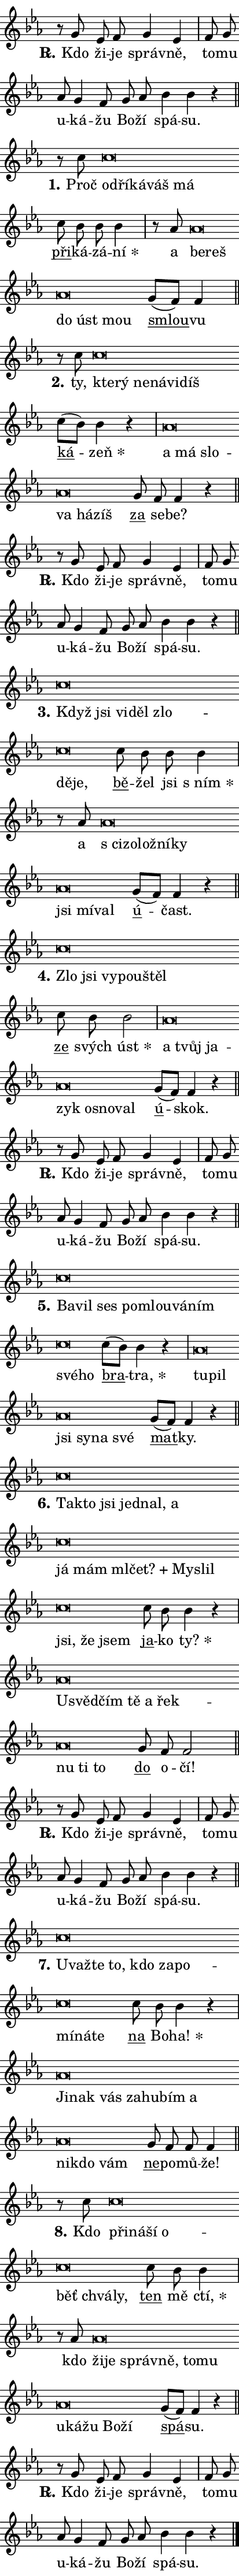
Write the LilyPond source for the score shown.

\version "2.22.1"
\header { tagline = "" }
\paper {
  indent = 0\cm
  top-margin = 0\cm
  right-margin = 0\cm
  bottom-margin = 0\cm
  left-margin = 0\cm
  paper-width = 7\cm
  page-breaking = #ly:one-page-breaking
  system-system-spacing.basic-distance = #11
  score-system-spacing.basic-distance = #11
  ragged-last = ##f
}


%% Author: Thomas Morley
%% https://lists.gnu.org/archive/html/lilypond-user/2020-05/msg00002.html
#(define (line-position grob)
"Returns position of @var[grob} in current system:
   @code{'start}, if at first time-step
   @code{'end}, if at last time-step
   @code{'middle} otherwise
"
  (let* ((col (ly:item-get-column grob))
         (ln (ly:grob-object col 'left-neighbor))
         (rn (ly:grob-object col 'right-neighbor))
         (col-to-check-left (if (ly:grob? ln) ln col))
         (col-to-check-right (if (ly:grob? rn) rn col))
         (break-dir-left
           (and
             (ly:grob-property col-to-check-left 'non-musical #f)
             (ly:item-break-dir col-to-check-left)))
         (break-dir-right
           (and
             (ly:grob-property col-to-check-right 'non-musical #f)
             (ly:item-break-dir col-to-check-right))))
        (cond ((eqv? 1 break-dir-left) 'start)
              ((eqv? -1 break-dir-right) 'end)
              (else 'middle))))

#(define (tranparent-at-line-position vctor)
  (lambda (grob)
  "Relying on @code{line-position} select the relevant enry from @var{vctor}.
Used to determine transparency,"
    (case (line-position grob)
      ((end) (not (vector-ref vctor 0)))
      ((middle) (not (vector-ref vctor 1)))
      ((start) (not (vector-ref vctor 2))))))

noteHeadBreakVisibility =
#(define-music-function (break-visibility)(vector?)
"Makes @code{NoteHead}s transparent relying on @var{break-visibility}"
#{
  \override NoteHead.transparent =
    #(tranparent-at-line-position break-visibility)
#})

#(define delete-ledgers-for-transparent-note-heads
  (lambda (grob)
    "Reads whether a @code{NoteHead} is transparent.
If so this @code{NoteHead} is removed from @code{'note-heads} from
@var{grob}, which is supposed to be @code{LedgerLineSpanner}.
As a result ledgers are not printed for this @code{NoteHead}"
    (let* ((nhds-array (ly:grob-object grob 'note-heads))
           (nhds-list
             (if (ly:grob-array? nhds-array)
                 (ly:grob-array->list nhds-array)
                 '()))
           ;; Relies on the transparent-property being done before
           ;; Staff.LedgerLineSpanner.after-line-breaking is executed.
           ;; This is fragile ...
           (to-keep
             (remove
               (lambda (nhd)
                 (ly:grob-property nhd 'transparent #f))
               nhds-list)))
      ;; TODO find a better method to iterate over grob-arrays, similiar
      ;; to filter/remove etc for lists
      ;; For now rebuilt from scratch
      (set! (ly:grob-object grob 'note-heads)  '())
      (for-each
        (lambda (nhd)
          (ly:pointer-group-interface::add-grob grob 'note-heads nhd))
        to-keep))))

hideNotes = {
  \noteHeadBreakVisibility #begin-of-line-visible
}
unHideNotes = {
  \noteHeadBreakVisibility #all-visible
}

% work-around for resetting accidentals
% https://lilypond.org/doc/v2.23/Documentation/notation/displaying-rhythms#unmetered-music
cadenzaMeasure = {
  \cadenzaOff
  \partial 1024 s1024
  \cadenzaOn
}

#(define-markup-command (accent layout props text) (markup?)
  "Underline accented syllable"
  (interpret-markup layout props
    #{\markup \override #'(offset . 4.3) \underline { #text }#}))

responsum = \markup \concat {
  "R" \hspace #-1.05 \path #0.1 #'((moveto 0 0.07) (lineto 0.9 0.8)) \hspace #0.05 "."
}

\layout {
    \context {
        \Staff
        \remove "Time_signature_engraver"
        \override LedgerLineSpanner.after-line-breaking = #delete-ledgers-for-transparent-note-heads
    }
    \context {
        \Voice {
            \override NoteHead.output-attributes = #'((class . "notehead"))
            \override Hairpin.height = #0.55
        }
    }
    \context {
        \Lyrics {
            \override StanzaNumber.output-attributes = #'((class . "stanzanumber"))
            \override LyricSpace.minimum-distance = #0.9
            \override LyricText.font-name = #"TeX Gyre Schola"
            \override LyricText.font-size = 1
            \override StanzaNumber.font-name = #"TeX Gyre Schola Bold"
            \override StanzaNumber.font-size = 1
        }
    }
}

% magnetic-lyrics.ily
%
%   written by
%     Jean Abou Samra <jean@abou-samra.fr>
%     Werner Lemberg <wl@gnu.org>
%
%   adapted by
%     Jiri Hon <jiri.hon@gmail.com>
%
% Version 2022-Apr-15

% https://www.mail-archive.com/lilypond-user@gnu.org/msg149350.html

#(define (Left_hyphen_pointer_engraver context)
   "Collect syllable-hyphen-syllable occurrences in lyrics and store
them in properties.  This engraver only looks to the left.  For
example, if the lyrics input is @code{foo -- bar}, it does the
following.

@itemize @bullet
@item
Set the @code{text} property of the @code{LyricHyphen} grob between
@q{foo} and @q{bar} to @code{foo}.

@item
Set the @code{left-hyphen} property of the @code{LyricText} grob with
text @q{foo} to the @code{LyricHyphen} grob between @q{foo} and
@q{bar}.
@end itemize

Use this auxiliary engraver in combination with the
@code{lyric-@/text::@/apply-@/magnetic-@/offset!} hook."
   (let ((hyphen #f)
         (text #f))
     (make-engraver
      (acknowledgers
       ((lyric-syllable-interface engraver grob source-engraver)
        (set! text grob)))
      (end-acknowledgers
       ((lyric-hyphen-interface engraver grob source-engraver)
        ;(when (not (grob::has-interface grob 'lyric-space-interface))
          (set! hyphen grob)));)
      ((stop-translation-timestep engraver)
       (when (and text hyphen)
         (ly:grob-set-object! text 'left-hyphen hyphen))
       (set! text #f)
       (set! hyphen #f)))))

#(define (lyric-text::apply-magnetic-offset! grob)
   "If the space between two syllables is less than the value in
property @code{LyricText@/.details@/.squash-threshold}, move the right
syllable to the left so that it gets concatenated with the left
syllable.

Use this function as a hook for
@code{LyricText@/.after-@/line-@/breaking} if the
@code{Left_@/hyphen_@/pointer_@/engraver} is active."
   (let ((hyphen (ly:grob-object grob 'left-hyphen #f)))
     (when hyphen
       (let ((left-text (ly:spanner-bound hyphen LEFT)))
         (when (grob::has-interface left-text 'lyric-syllable-interface)
           (let* ((common (ly:grob-common-refpoint grob left-text X))
                  (this-x-ext (ly:grob-extent grob common X))
                  (left-x-ext
                   (begin
                     ;; Trigger magnetism for left-text.
                     (ly:grob-property left-text 'after-line-breaking)
                     (ly:grob-extent left-text common X)))
                  ;; `delta` is the gap width between two syllables.
                  (delta (- (interval-start this-x-ext)
                            (interval-end left-x-ext)))
                  (details (ly:grob-property grob 'details))
                  (threshold (assoc-get 'squash-threshold details 0.2)))
             (when (< delta threshold)
               (let* (;; We have to manipulate the input text so that
                      ;; ligatures crossing syllable boundaries are not
                      ;; disabled.  For languages based on the Latin
                      ;; script this is essentially a beautification.
                      ;; However, for non-Western scripts it can be a
                      ;; necessity.
                      (lt (ly:grob-property left-text 'text))
                      (rt (ly:grob-property grob 'text))
                      (is-space (grob::has-interface hyphen 'lyric-space-interface))
                      (space (if is-space " " ""))
                      (space-markup (grob-interpret-markup grob " "))
                      (space-size (interval-length (ly:stencil-extent space-markup X)))
                      (extra-delta (if is-space space-size 0))
                      ;; Append new syllable.
                      (ltrt-space (if (and (string? lt) (string? rt))
                                (string-append lt space rt)
                                (make-concat-markup (list lt space rt))))
                      ;; Right-align `ltrt` to the right side.
                      (ltrt-space-markup (grob-interpret-markup
                               grob
                               (make-translate-markup
                                (cons (interval-length this-x-ext) 0)
                                (make-right-align-markup ltrt-space)))))
                 (begin
                   ;; Don't print `left-text`.
                   (ly:grob-set-property! left-text 'stencil #f)
                   ;; Set text and stencil (which holds all collected
                   ;; syllables so far) and shift it to the left.
                   (ly:grob-set-property! grob 'text ltrt-space)
                   (ly:grob-set-property! grob 'stencil ltrt-space-markup)
                   (ly:grob-translate-axis! grob (- (- delta extra-delta)) X))))))))))


#(define (lyric-hyphen::displace-bounds-first grob)
   ;; Make very sure this callback isn't triggered too early.
   (let ((left (ly:spanner-bound grob LEFT))
         (right (ly:spanner-bound grob RIGHT)))
     (ly:grob-property left 'after-line-breaking)
     (ly:grob-property right 'after-line-breaking)
     (ly:lyric-hyphen::print grob)))

squashThreshold = #0.4

\layout {
  \context {
    \Lyrics
    \consists #Left_hyphen_pointer_engraver
    \override LyricText.after-line-breaking =
      #lyric-text::apply-magnetic-offset!
    \override LyricHyphen.stencil = #lyric-hyphen::displace-bounds-first
    \override LyricText.details.squash-threshold = \squashThreshold
    \override LyricHyphen.minimum-distance = 0
    \override LyricHyphen.minimum-length = \squashThreshold
  }
}

squash = \override LyricText.details.squash-threshold = 9999
unSquash = \override LyricText.details.squash-threshold = \squashThreshold

left = \override LyricText.self-alignment-X = #LEFT
unLeft = \revert LyricText.self-alignment-X

starOffset = #(lambda (grob) 
                (let ((x_offset (ly:self-alignment-interface::aligned-on-x-parent grob)))
                  (if (= x_offset 0) 0 (+ x_offset 1.2))))

star = #(define-music-function (syllable)(string?)
"Append star separator at the end of a syllable"
#{
  \once \override LyricText.X-offset = #starOffset
  \lyricmode { \markup {
    #syllable
    \override #'((font-name . "TeX Gyre Schola Bold")) \hspace #0.2 \lower #0.65 \larger "*"
  } }
#})

starAccent = #(define-music-function (syllable)(string?)
"Append star separator at the end of a syllable and make accent"
#{
  \once \override LyricText.X-offset = #starOffset
  \lyricmode { \markup {
    \accent #syllable
    \override #'((font-name . "TeX Gyre Schola Bold")) \hspace #0.2 \lower #0.65 \larger "*"
  } }
#})

breath = #(define-music-function (syllable)(string?)
"Append breathing indicator at the end of a syllable"
#{
  \lyricmode { \markup { #syllable "+" } }
#})

optionalBreath = #(define-music-function (syllable)(string?)
"Append optional breathing indicator at the end of a syllable"
#{
  \lyricmode { \markup { #syllable "(+)" } }
#})


\score {
    <<
        \new Voice = "melody" { \cadenzaOn \key es \major \relative { r8 g' es f g4 es \cadenzaMeasure \bar "|" f8 g \bar "" as g4 f8 \bar "" g as \bar "" bes4 bes r \cadenzaMeasure \bar "||" \break }
\relative { r8 c''8 c\breve*1/16 \hideNotes \breve*1/16 \bar "" \breve*1/16 \bar "" \breve*1/16 \breve*1/16 \bar "" \unHideNotes \bar "" c8 bes bes bes4 \cadenzaMeasure \bar "|" r8 as8 as\breve*1/16 \hideNotes \breve*1/16 \bar "" \breve*1/16 \bar "" \breve*1/16 \breve*1/16 \bar "" \unHideNotes \bar "" g8[( f)] f4 \cadenzaMeasure \bar "||" \break }
\relative { r8 c''8 c\breve*1/16 \hideNotes \breve*1/16 \bar "" \breve*1/16 \bar "" \breve*1/16 \bar "" \breve*1/16 \breve*1/16 \bar "" \unHideNotes \bar "" c8[( bes)] bes4 r \cadenzaMeasure \bar "|" as\breve*1/16 \hideNotes \breve*1/16 \bar "" \breve*1/16 \bar "" \breve*1/16 \bar "" \breve*1/16 \breve*1/16 \bar "" \unHideNotes \bar "" g8 f f4 r \cadenzaMeasure \bar "||" \break }
\relative { r8 g' es f g4 es \cadenzaMeasure \bar "|" f8 g \bar "" as g4 f8 \bar "" g as \bar "" bes4 bes r \cadenzaMeasure \bar "||" \break }
\relative { c''\breve*1/16 \hideNotes \breve*1/16 \bar "" \breve*1/16 \bar "" \breve*1/16 \bar "" \breve*1/16 \bar "" \breve*1/16 \breve*1/16 \bar "" \unHideNotes \bar "" c8 bes bes bes4 \cadenzaMeasure \bar "|" r8 as8 as\breve*1/16 \hideNotes \breve*1/16 \bar "" \breve*1/16 \bar "" \breve*1/16 \bar "" \breve*1/16 \bar "" \breve*1/16 \bar "" \breve*1/16 \breve*1/16 \bar "" \unHideNotes \bar "" g8[( f)] f4 r \cadenzaMeasure \bar "||" \break }
\relative { c''\breve*1/16 \hideNotes \breve*1/16 \bar "" \breve*1/16 \bar "" \breve*1/16 \breve*1/16 \bar "" \unHideNotes \bar "" c8 bes bes2 \cadenzaMeasure \bar "|" as\breve*1/16 \hideNotes \breve*1/16 \bar "" \breve*1/16 \bar "" \breve*1/16 \bar "" \breve*1/16 \bar "" \breve*1/16 \breve*1/16 \bar "" \unHideNotes \bar "" g8[( f)] f4 r \cadenzaMeasure \bar "||" \break }
\relative { r8 g' es f g4 es \cadenzaMeasure \bar "|" f8 g \bar "" as g4 f8 \bar "" g as \bar "" bes4 bes r \cadenzaMeasure \bar "||" \break }
\relative { c''\breve*1/16 \hideNotes \breve*1/16 \bar "" \breve*1/16 \bar "" \breve*1/16 \bar "" \breve*1/16 \bar "" \breve*1/16 \bar "" \breve*1/16 \bar "" \breve*1/16 \breve*1/16 \bar "" \unHideNotes \bar "" c8[( bes)] bes4 r \cadenzaMeasure \bar "|" as\breve*1/16 \hideNotes \breve*1/16 \bar "" \breve*1/16 \bar "" \breve*1/16 \bar "" \breve*1/16 \breve*1/16 \bar "" \unHideNotes \bar "" g8[( f)] f4 r \cadenzaMeasure \bar "||" \break }
\relative { c''\breve*1/16 \hideNotes \breve*1/16 \bar "" \breve*1/16 \bar "" \breve*1/16 \bar "" \breve*1/16 \bar "" \breve*1/16 \bar "" \breve*1/16 \bar "" \breve*1/16 \bar "" \breve*1/16 \bar "" \breve*1/16 \bar "" \breve*1/16 \bar "" \breve*1/16 \bar "" \breve*1/16 \bar "" \breve*1/16 \breve*1/16 \bar "" \unHideNotes \bar "" c8 bes bes4 r \cadenzaMeasure \bar "|" as\breve*1/16 \hideNotes \breve*1/16 \bar "" \breve*1/16 \bar "" \breve*1/16 \bar "" \breve*1/16 \bar "" \breve*1/16 \bar "" \breve*1/16 \bar "" \breve*1/16 \breve*1/16 \bar "" \unHideNotes \bar "" g8 f f2 \cadenzaMeasure \bar "||" \break }
\relative { r8 g' es f g4 es \cadenzaMeasure \bar "|" f8 g \bar "" as g4 f8 \bar "" g as \bar "" bes4 bes r \cadenzaMeasure \bar "||" \break }
\relative { c''\breve*1/16 \hideNotes \breve*1/16 \bar "" \breve*1/16 \bar "" \breve*1/16 \bar "" \breve*1/16 \bar "" \breve*1/16 \bar "" \breve*1/16 \bar "" \breve*1/16 \bar "" \breve*1/16 \breve*1/16 \bar "" \unHideNotes \bar "" c8 bes bes4 r \cadenzaMeasure \bar "|" as\breve*1/16 \hideNotes \breve*1/16 \bar "" \breve*1/16 \bar "" \breve*1/16 \bar "" \breve*1/16 \bar "" \breve*1/16 \bar "" \breve*1/16 \bar "" \breve*1/16 \bar "" \breve*1/16 \breve*1/16 \bar "" \unHideNotes \bar "" g8 f f f4 \cadenzaMeasure \bar "||" \break }
\relative { r8 c''8 c\breve*1/16 \hideNotes \breve*1/16 \bar "" \breve*1/16 \bar "" \breve*1/16 \bar "" \breve*1/16 \bar "" \breve*1/16 \breve*1/16 \bar "" \unHideNotes \bar "" c8 bes bes4 \cadenzaMeasure \bar "|" r8 as8 as\breve*1/16 \hideNotes \breve*1/16 \bar "" \breve*1/16 \bar "" \breve*1/16 \bar "" \breve*1/16 \bar "" \breve*1/16 \bar "" \breve*1/16 \bar "" \breve*1/16 \bar "" \breve*1/16 \bar "" \breve*1/16 \breve*1/16 \bar "" \unHideNotes \bar "" g8[( f)] f4 r \cadenzaMeasure \bar "||" \break }
\relative { r8 g' es f g4 es \cadenzaMeasure \bar "|" f8 g \bar "" as g4 f8 \bar "" g as \bar "" bes4 bes r \cadenzaMeasure \bar "||" \break } \bar "|." }
        \new Lyrics \lyricsto "melody" { \lyricmode { \set stanza = \responsum
Kdo ži -- je správ -- ně, to -- mu u -- ká -- žu Bo -- ží spá -- su.
\set stanza = "1."
Proč \left od -- \squash ří -- ká -- váš má \unLeft \unSquash \markup \accent při -- ká -- zá -- \star ní a \left be -- \squash reš do úst mou \unLeft \unSquash \markup \accent smlou -- vu
\set stanza = "2."
ty, \left kte -- \squash rý ne -- ná -- vi -- díš \unLeft \unSquash \markup \accent ká -- \star zeň \left a \squash má slo -- va há -- zíš \unLeft \unSquash \markup \accent za se -- be?
\set stanza = \responsum
Kdo ži -- je správ -- ně, to -- mu u -- ká -- žu Bo -- ží spá -- su.
\set stanza = "3."
\left Když \squash jsi vi -- děl zlo -- dě -- je, \unLeft \unSquash \markup \accent bě -- žel jsi \star "s ním" a \left "s ci" -- \squash zo -- lož -- ní -- ky jsi mí -- val \unLeft \unSquash \markup \accent ú -- čast.
\set stanza = "4."
\left Zlo \squash jsi vy -- pou -- štěl \unLeft \unSquash \markup \accent ze svých \star úst \left a \squash tvůj ja -- zyk os -- no -- val \unLeft \unSquash \markup \accent ú -- skok.
\set stanza = \responsum
Kdo ži -- je správ -- ně, to -- mu u -- ká -- žu Bo -- ží spá -- su.
\set stanza = "5."
\left Ba -- \squash vil ses po -- mlou -- vá -- ním své -- ho \unLeft \unSquash \markup \accent bra -- \star tra, \left tu -- \squash pil jsi sy -- na své \unLeft \unSquash \markup \accent mat -- ky.
\set stanza = "6."
\left Tak -- \squash to jsi jed -- nal, a já mám ml -- \breath "čet?" My -- slil jsi, že jsem \unLeft \unSquash \markup \accent ja -- ko \star ty? \left U -- \squash svěd -- čím tě a řek -- nu ti to \unLeft \unSquash \markup \accent do o -- čí!
\set stanza = \responsum
Kdo ži -- je správ -- ně, to -- mu u -- ká -- žu Bo -- ží spá -- su.
\set stanza = "7."
\left U -- \squash važ -- te to, kdo za -- po -- mí -- ná -- te \unLeft \unSquash \markup \accent na Bo -- \star ha! \left Ji -- \squash nak vás za -- hu -- bím a ni -- kdo vám \unLeft \unSquash \markup \accent ne -- po -- mů -- že!
\set stanza = "8."
Kdo \left při -- \squash ná -- ší o -- běť chvá -- ly, \unLeft \unSquash \markup \accent ten mě \star ctí, kdo \left ži -- \squash je správ -- ně, to -- mu u -- ká -- žu Bo -- ží \unLeft \unSquash \markup \accent spá -- su.
\set stanza = \responsum
Kdo ži -- je správ -- ně, to -- mu u -- ká -- žu Bo -- ží spá -- su. } }
    >>
    \layout {}
}
